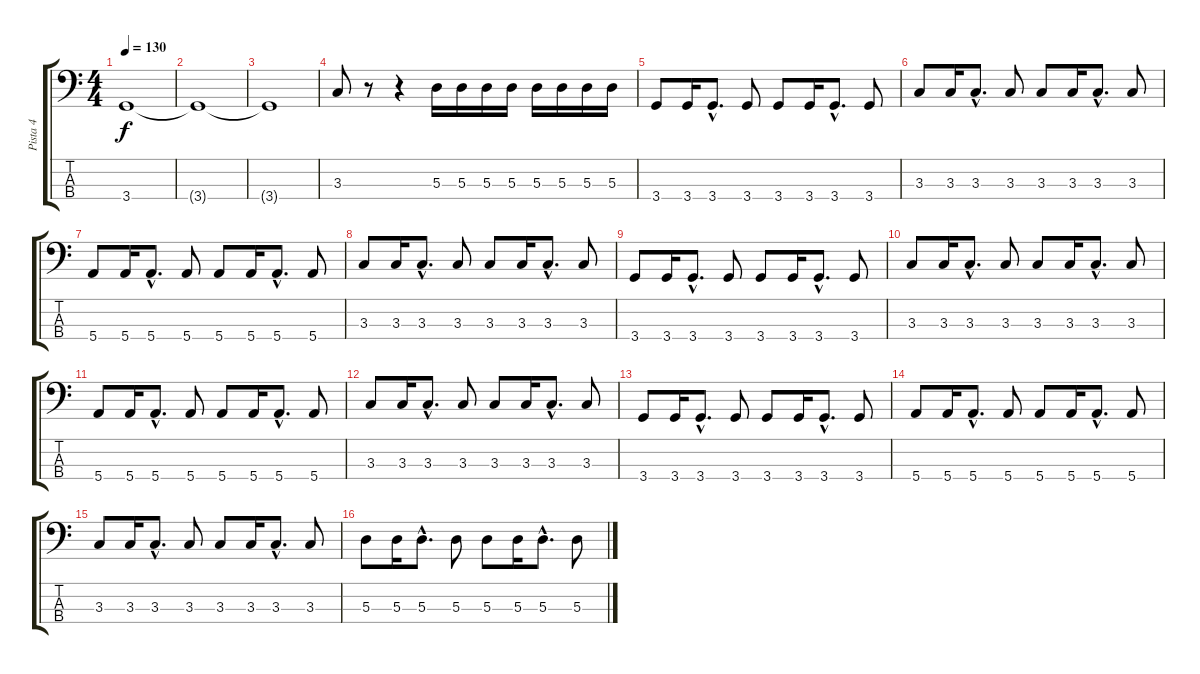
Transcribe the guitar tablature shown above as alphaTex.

\track ("Pista 4" "Pista 4") {instrument electricbasspick}
\staff {score tabs}
\tuning (G2 D2 A1 E1) {hide}
\ts (4 4)
\tempo 130
\clef f4
\ks c
3.4.1{dy f instrument electricbasspick} |
3.4{t}.1 |
3.4{t}.1 |
3.3.8 r.8 r.4 5.3.16 5.3.16 5.3.16 5.3.16 5.3.16 5.3.16 5.3.16 5.3.16 |
3.4.8 3.4.16 3.4{hac}.8{d} 3.4.8 3.4.8 3.4.16 3.4{hac}.8{d} 3.4.8 |
3.3.8 3.3.16 3.3{hac}.8{d} 3.3.8 3.3.8 3.3.16 3.3{hac}.8{d} 3.3.8 |
5.4.8 5.4.16 5.4{hac}.8{d} 5.4.8 5.4.8 5.4.16 5.4{hac}.8{d} 5.4.8 |
3.3.8 3.3.16 3.3{hac}.8{d} 3.3.8 3.3.8 3.3.16 3.3{hac}.8{d} 3.3.8 |
3.4.8 3.4.16 3.4{hac}.8{d} 3.4.8 3.4.8 3.4.16 3.4{hac}.8{d} 3.4.8 |
3.3.8 3.3.16 3.3{hac}.8{d} 3.3.8 3.3.8 3.3.16 3.3{hac}.8{d} 3.3.8 |
5.4.8 5.4.16 5.4{hac}.8{d} 5.4.8 5.4.8 5.4.16 5.4{hac}.8{d} 5.4.8 |
3.3.8 3.3.16 3.3{hac}.8{d} 3.3.8 3.3.8 3.3.16 3.3{hac}.8{d} 3.3.8 |
3.4.8 3.4.16 3.4{hac}.8{d} 3.4.8 3.4.8 3.4.16 3.4{hac}.8{d} 3.4.8 |
5.4.8 5.4.16 5.4{hac}.8{d} 5.4.8 5.4.8 5.4.16 5.4{hac}.8{d} 5.4.8 |
3.3.8 3.3.16 3.3{hac}.8{d} 3.3.8 3.3.8 3.3.16 3.3{hac}.8{d} 3.3.8 |
5.3.8 5.3.16 5.3{hac}.8{d} 5.3.8 5.3.8 5.3.16 5.3{hac}.8{d} 5.3.8
